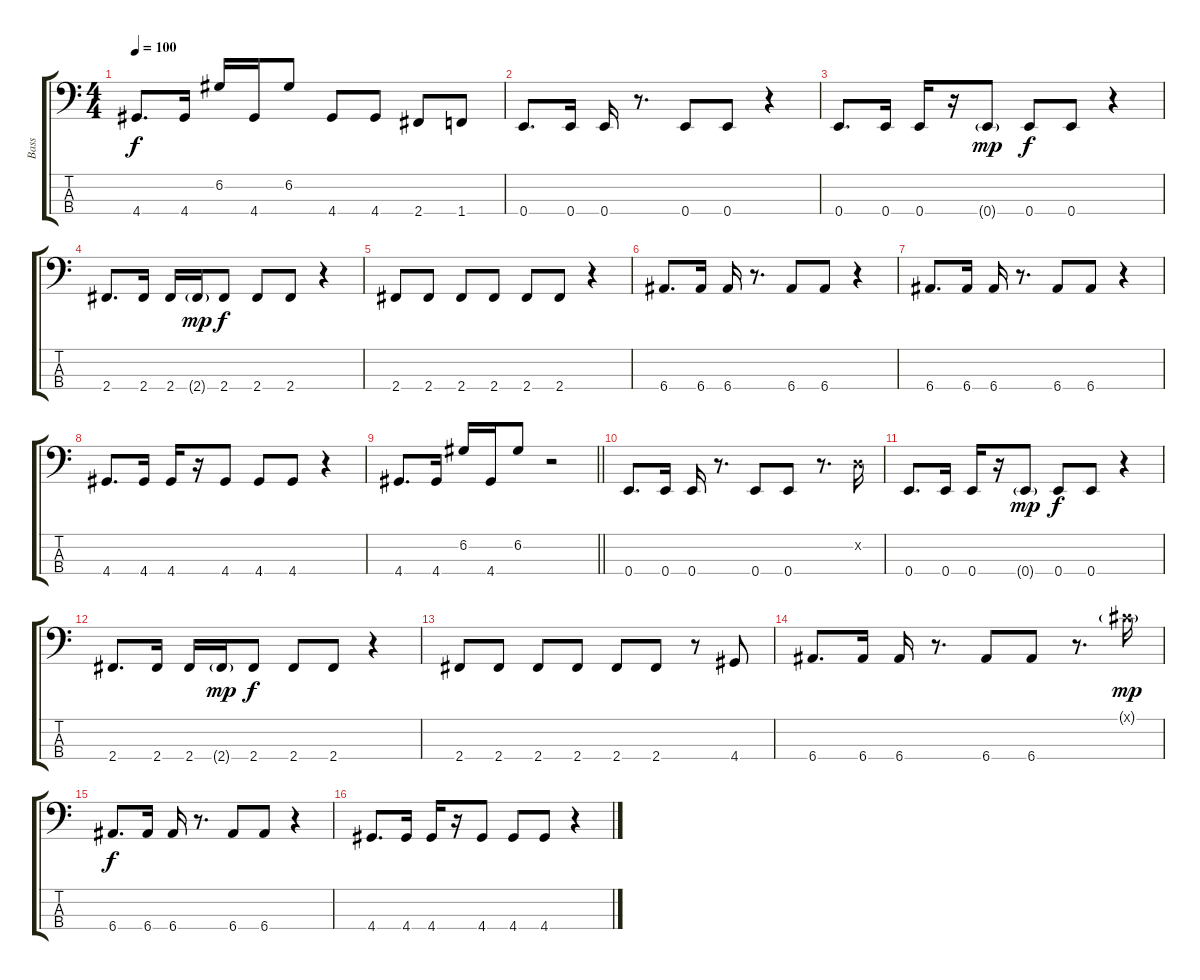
\track ("Bass" "Bass") {instrument electricbassfinger}
\staff {score tabs}
\tuning (G2 D2 A1 E1) {hide}
\ts (4 4)
\tempo 100
\clef f4
\ks c
4.4.8{d dy f} 4.4.16 6.2.16 4.4.16 6.2.8 4.4.8 4.4.8 2.4.8 1.4.8 |
0.4.8{d} 0.4.16 0.4.16 r.8{d} 0.4.8 0.4.8 r.4 |
0.4.8{d} 0.4.16 0.4.16 r.16 0.4{g}.8{dy mp} 0.4.8{dy f} 0.4.8 r.4 |
2.4.8{d} 2.4.16 2.4.16 2.4{g}.16{dy mp} 2.4.8{dy f} 2.4.8 2.4.8 r.4 |
2.4.8 2.4.8 2.4.8 2.4.8 2.4.8 2.4.8 r.4 |
6.4.8{d} 6.4.16 6.4.16 r.8{d} 6.4.8 6.4.8 r.4 |
6.4.8{d} 6.4.16 6.4.16 r.8{d} 6.4.8 6.4.8 r.4 |
4.4.8{d} 4.4.16 4.4.16 r.16 4.4.8 4.4.8 4.4.8 r.4 |
\barLineRight lightlight
4.4.8{d} 4.4.16 6.2.16 4.4.16 6.2.8 r.2 |
\section ("" "")
0.4.8{d} 0.4.16 0.4.16 r.8{d} 0.4.8 0.4.8 r.8{d} 0.2{x}.16 |
0.4.8{d} 0.4.16 0.4.16 r.16 0.4{g}.8{dy mp} 0.4.8{dy f} 0.4.8 r.4 |
2.4.8{d} 2.4.16 2.4.16 2.4{g}.16{dy mp} 2.4.8{dy f} 2.4.8 2.4.8 r.4 |
2.4.8 2.4.8 2.4.8 2.4.8 2.4.8 2.4.8 r.8 4.4.8 |
6.4.8{d} 6.4.16 6.4.16 r.8{d} 6.4.8 6.4.8 r.8{d} 6.1{g x}.16{dy mp} |
6.4.8{d dy f} 6.4.16 6.4.16 r.8{d} 6.4.8 6.4.8 r.4 |
4.4.8{d} 4.4.16 4.4.16 r.16 4.4.8 4.4.8 4.4.8 r.4
